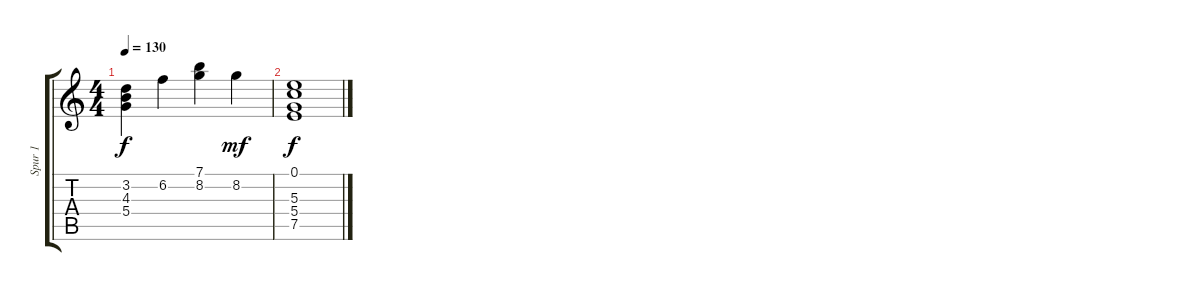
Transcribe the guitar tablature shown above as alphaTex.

\track ("Spur 1" "Spur 1") {instrument acousticguitarnylon}
\staff {score tabs}
\tuning (E4 B3 G3 D3 A2 E2) {hide}
\ts (4 4)
\tempo 130
\clef g2
\ks c
(3.2 4.3 5.4).4{dy f} 6.2.4 (7.1 8.2).4 8.2.4{dy mf} |
(0.1 5.3 5.4 7.5).1{dy f}
